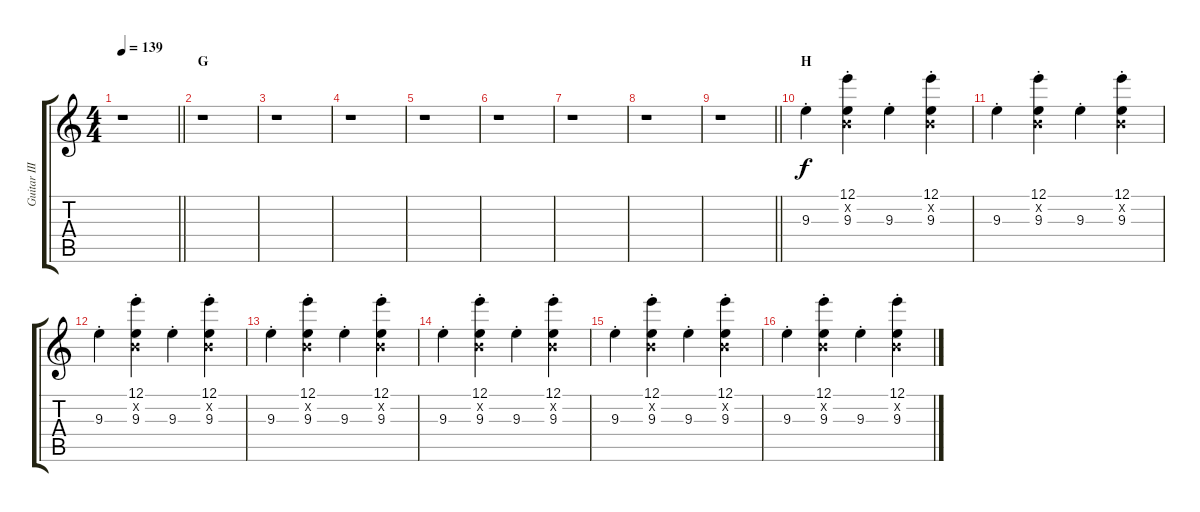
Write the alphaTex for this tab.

\track ("Guitar III" "Guitar III") {instrument overdrivenguitar}
\staff {score tabs}
\tuning (E4 B3 G3 D3 A2 E2) {hide}
\ts (4 4)
\tempo 139
\clef g2
\barLineRight lightlight
\ks c
r.1{dy f} |
\section ("" "G")
r.1 |
r.1 |
r.1 |
r.1 |
r.1 |
r.1 |
r.1 |
\barLineRight lightlight
r.1 |
\section ("" "H")
9.3{st}.4 (12.1{st} 0.2{x} 9.3{st}).4 9.3{st}.4 (12.1{st} 0.2{x} 9.3{st}).4 |
9.3{st}.4 (12.1{st} 0.2{x} 9.3{st}).4 9.3{st}.4 (12.1{st} 0.2{x} 9.3{st}).4 |
9.3{st}.4 (12.1{st} 0.2{x} 9.3{st}).4 9.3{st}.4 (12.1{st} 0.2{x} 9.3{st}).4 |
9.3{st}.4 (12.1{st} 0.2{x} 9.3{st}).4 9.3{st}.4 (12.1{st} 0.2{x} 9.3{st}).4 |
9.3{st}.4 (12.1{st} 0.2{x} 9.3{st}).4 9.3{st}.4 (12.1{st} 0.2{x} 9.3{st}).4 |
9.3{st}.4 (12.1{st} 0.2{x} 9.3{st}).4 9.3{st}.4 (12.1{st} 0.2{x} 9.3{st}).4 |
9.3{st}.4 (12.1{st} 0.2{x} 9.3{st}).4 9.3{st}.4 (12.1{st} 0.2{x} 9.3{st}).4
